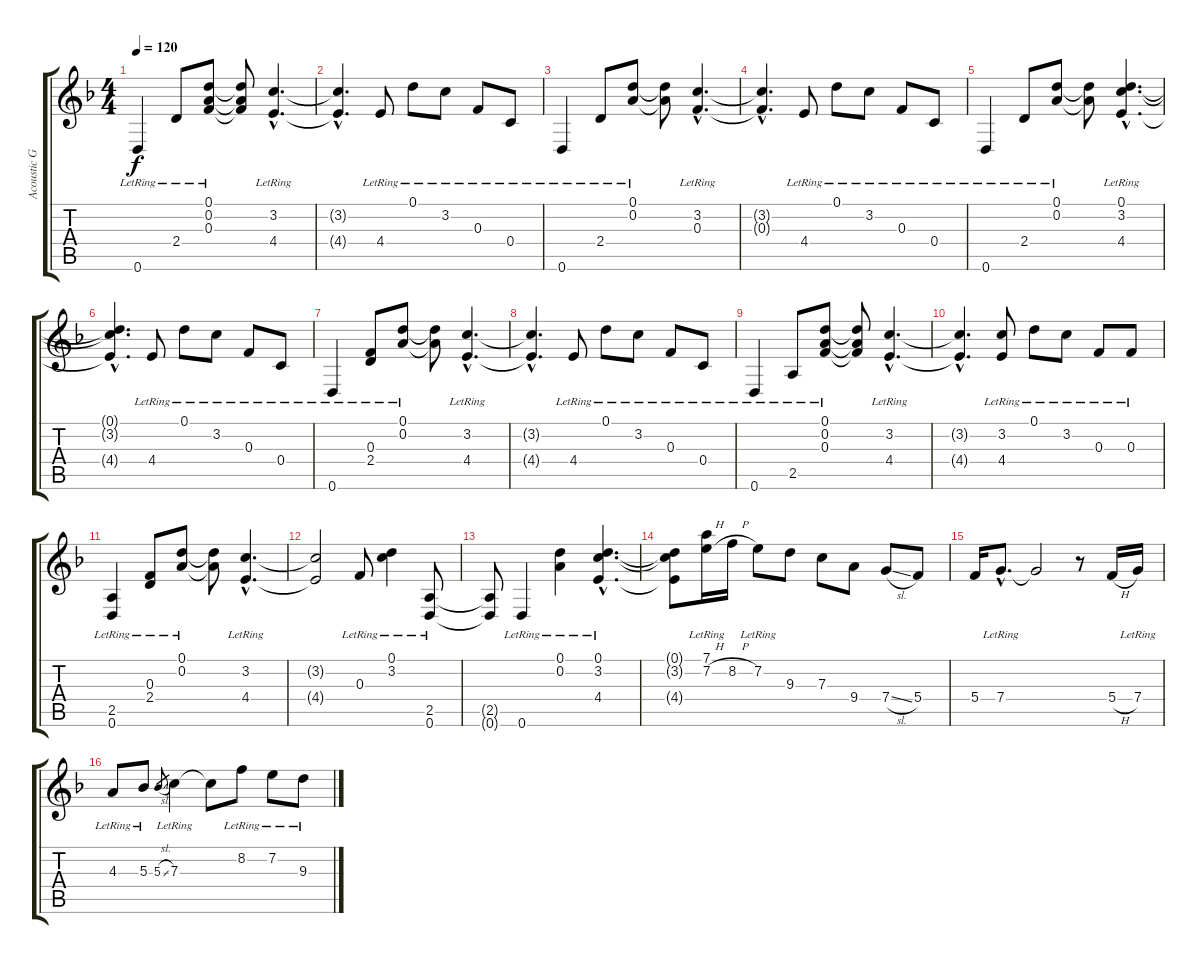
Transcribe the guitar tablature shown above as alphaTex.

\track ("Acoustic Guitar 2 (Full Step Down)" "Acoustic G") {instrument acousticguitarsteel}
\staff {score tabs}
\tuning (D4 A3 F3 C3 G2 D2) {hide}
\ts (4 4)
\tempo 120
\clef g2
\ks f
0.6{lr}.4{dy f} 2.4{lr}.8 (0.1{lr} 0.2{lr} 0.3{lr}).8 (0.1{t} 0.2{t} 0.3{t}).8 (3.2{hac lr} 4.4{hac lr}).4{d} |
(3.2{hac t} 4.4{hac t}).4{d} 4.4{lr}.8 0.1{lr}.8 3.2{lr}.8 0.3{lr}.8 0.4{lr}.8 |
0.6{lr}.4 2.4{lr}.8 (0.1{lr} 0.2{lr}).8 (0.1{t} 0.2{t}).8 (3.2{hac lr} 0.3{hac lr}).4{d} |
(3.2{hac t} 0.3{hac t}).4{d} 4.4{lr}.8 0.1{lr}.8 3.2{lr}.8 0.3{lr}.8 0.4{lr}.8 |
0.6{lr}.4 2.4{lr}.8 (0.1{lr} 0.2{lr}).8 (0.1{t} 0.2{t}).8 (0.1{hac lr} 3.2{hac lr} 4.4{hac lr}).4{d} |
(0.1{hac t} 3.2{hac t} 4.4{hac t}).4{d} 4.4{lr}.8 0.1{lr}.8 3.2{lr}.8 0.3{lr}.8 0.4{lr}.8 |
0.6{lr}.4 (0.3{lr} 2.4{lr}).8 (0.1{lr} 0.2{lr}).8 (0.1{t} 0.2{t}).8 (3.2{hac lr} 4.4{hac lr}).4{d} |
(3.2{hac t} 4.4{hac t}).4{d} 4.4{lr}.8 0.1{lr}.8 3.2{lr}.8 0.3{lr}.8 0.4{lr}.8 |
0.6{lr}.4 2.5{lr}.8 (0.1{lr} 0.2{lr} 0.3{lr}).8 (0.1{t} 0.2{t} 0.3{t}).8 (3.2{hac lr} 4.4{hac lr}).4{d} |
(3.2{hac t} 4.4{hac t}).4{d} (3.2{lr} 4.4{lr}).8 0.1{lr}.8 3.2{lr}.8 0.3{lr}.8 0.3{lr}.8 |
(2.5{lr} 0.6{lr}).4 (0.3{lr} 2.4{lr}).8 (0.1{lr} 0.2{lr}).8 (0.1{t} 0.2{t}).8 (3.2{hac lr} 4.4{hac lr}).4{d} |
(3.2{t} 4.4{t}).2 0.3{lr}.8 (0.1{lr} 3.2{lr}).4 (2.5{lr} 0.6{lr}).8 |
(2.5{t} 0.6{t}).8 0.6{lr}.4 (0.1{lr} 0.2{lr}).4 (0.1{hac lr} 3.2{hac lr} 4.4{hac lr}).4{d} |
(0.1{t} 3.2{t} 4.4{t}).8 (7.1{lr} 7.2{h}).16 8.2{h}.16 7.2{lr}.8 9.3.8 7.3.8 9.4.8 7.4{sl}.8 5.4.8 |
5.4.16 7.4{hac lr}.8{d} 7.4{t}.2 r.8 5.4{h}.16 7.4{lr}.16 |
4.3{lr}.8 5.3{lr}.8 5.3{sl}.8{gr} 7.3{lr}.4 7.3{t}.8 8.2{lr}.8 7.2{lr}.8 9.3{lr}.8
